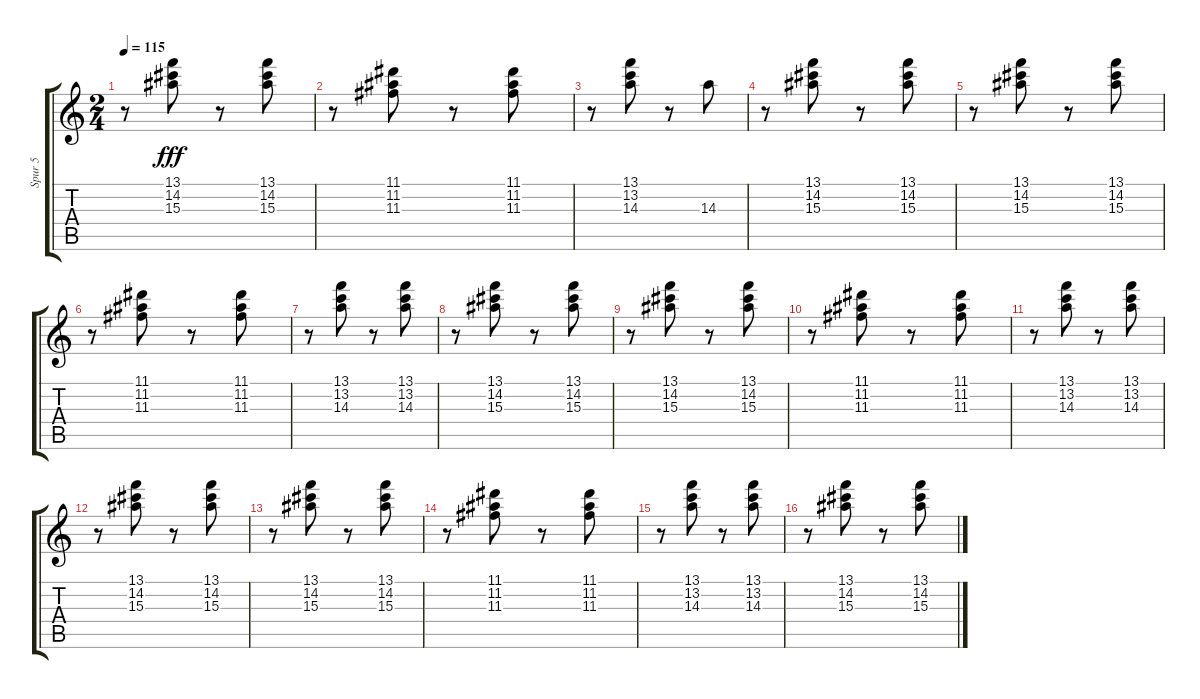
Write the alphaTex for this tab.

\track ("Spur 5" "Spur 5") {instrument acousticguitarnylon}
\staff {score tabs}
\tuning (E4 B3 G3 D3 A2 E2) {hide}
\ts (2 4)
\tempo 115
\clef g2
\ks c
r.8{dy fff} (13.1 14.2 15.3).8 r.8 (13.1 14.2 15.3).8 |
r.8 (11.1 11.2 11.3).8 r.8 (11.1 11.2 11.3).8 |
r.8 (13.1 13.2 14.3).8 r.8 14.3.8 |
r.8 (13.1 14.2 15.3).8 r.8 (13.1 14.2 15.3).8 |
r.8 (13.1 14.2 15.3).8 r.8 (13.1 14.2 15.3).8 |
r.8 (11.1 11.2 11.3).8 r.8 (11.1 11.2 11.3).8 |
r.8 (13.1 13.2 14.3).8 r.8 (13.1 13.2 14.3).8 |
r.8 (13.1 14.2 15.3).8 r.8 (13.1 14.2 15.3).8 |
r.8 (13.1 14.2 15.3).8 r.8 (13.1 14.2 15.3).8 |
r.8 (11.1 11.2 11.3).8 r.8 (11.1 11.2 11.3).8 |
r.8 (13.1 13.2 14.3).8 r.8 (13.1 13.2 14.3).8 |
r.8 (13.1 14.2 15.3).8 r.8 (13.1 14.2 15.3).8 |
r.8 (13.1 14.2 15.3).8 r.8 (13.1 14.2 15.3).8 |
r.8 (11.1 11.2 11.3).8 r.8 (11.1 11.2 11.3).8 |
r.8 (13.1 13.2 14.3).8 r.8 (13.1 13.2 14.3).8 |
r.8 (13.1 14.2 15.3).8 r.8 (13.1 14.2 15.3).8
